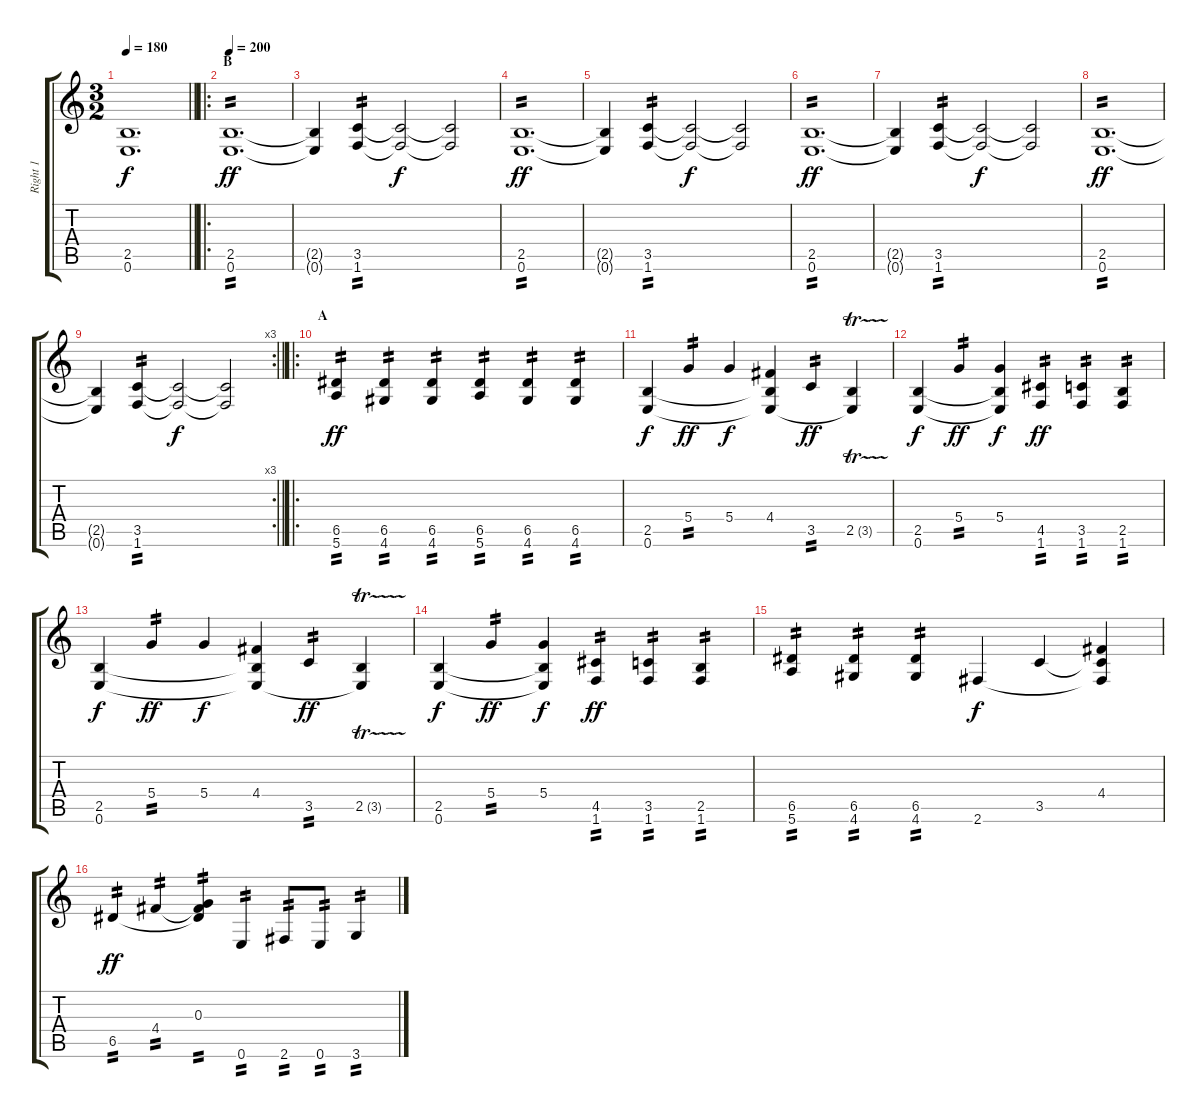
\track ("Right 1" "Right 1") {instrument distortionguitar}
\staff {score tabs}
\tuning (E4 B3 G3 D3 A2 E2) {hide}
\ts (3 2)
\tempo 180
\clef g2
\barLineRight lightlight
\ks c
(2.5{t} 0.6{t}).1{d dy f} |
\ro
\section ("" "B")
\tempo 200
(2.5 0.6).1{d tp 2 dy ff} |
(2.5{t} 0.6{t}).4 (3.5 1.6).4{tp 2} (3.5{t} 1.6{t}).2{dy f} (3.5{t} 1.6{t}).2 |
(2.5 0.6).1{d tp 2 dy ff} |
(2.5{t} 0.6{t}).4 (3.5 1.6).4{tp 2} (3.5{t} 1.6{t}).2{dy f} (3.5{t} 1.6{t}).2 |
(2.5 0.6).1{d tp 2 dy ff} |
(2.5{t} 0.6{t}).4 (3.5 1.6).4{tp 2} (3.5{t} 1.6{t}).2{dy f} (3.5{t} 1.6{t}).2 |
(2.5 0.6).1{d tp 2 dy ff} |
\rc 3
\barLineRight lightlight
(2.5{t} 0.6{t}).4 (3.5 1.6).4{tp 2} (3.5{t} 1.6{t}).2{dy f} (3.5{t} 1.6{t}).2 |
\ro
\section ("" "A")
(6.5 5.6).4{tp 2 dy ff} (6.5 4.6).4{tp 2} (6.5 4.6).4{tp 2} (6.5 5.6).4{tp 2} (6.5 4.6).4{tp 2} (6.5 4.6).4{tp 2} |
(2.5 0.6).4{dy f} 5.4.4{tp 2 dy ff} 5.4.4{dy f} (4.4 2.5{t} 0.6{t}).4 3.5.4{tp 2 dy ff} (2.5{tr (3 16)} 0.6{t}).4 |
(2.5 0.6).4{dy f} 5.4.4{tp 2 dy ff} (5.4 2.5{t} 0.6{t}).4{dy f} (4.5 1.6).4{tp 2 dy ff} (3.5 1.6).4{tp 2} (2.5 1.6).4{tp 2} |
(2.5 0.6).4{dy f} 5.4.4{tp 2 dy ff} 5.4.4{dy f} (4.4 2.5{t} 0.6{t}).4 3.5.4{tp 2 dy ff} (2.5{tr (3 16)} 0.6{t}).4 |
(2.5 0.6).4{dy f} 5.4.4{tp 2 dy ff} (5.4 2.5{t} 0.6{t}).4{dy f} (4.5 1.6).4{tp 2 dy ff} (3.5 1.6).4{tp 2} (2.5 1.6).4{tp 2} |
(6.5 5.6).4{tp 2} (6.5 4.6).4{tp 2} (6.5 4.6).4{tp 2} 2.6.4{dy f} 3.5.4 (4.4 3.5{t} 2.6{t}).4 |
6.5.4{tp 2 dy ff} 4.4.4{tp 2} (0.3 4.4{t} 6.5{t}).4{tp 2} 0.6.4{tp 2} 2.6.8{tp 2} 0.6.8{tp 2} 3.6.4{tp 2}
